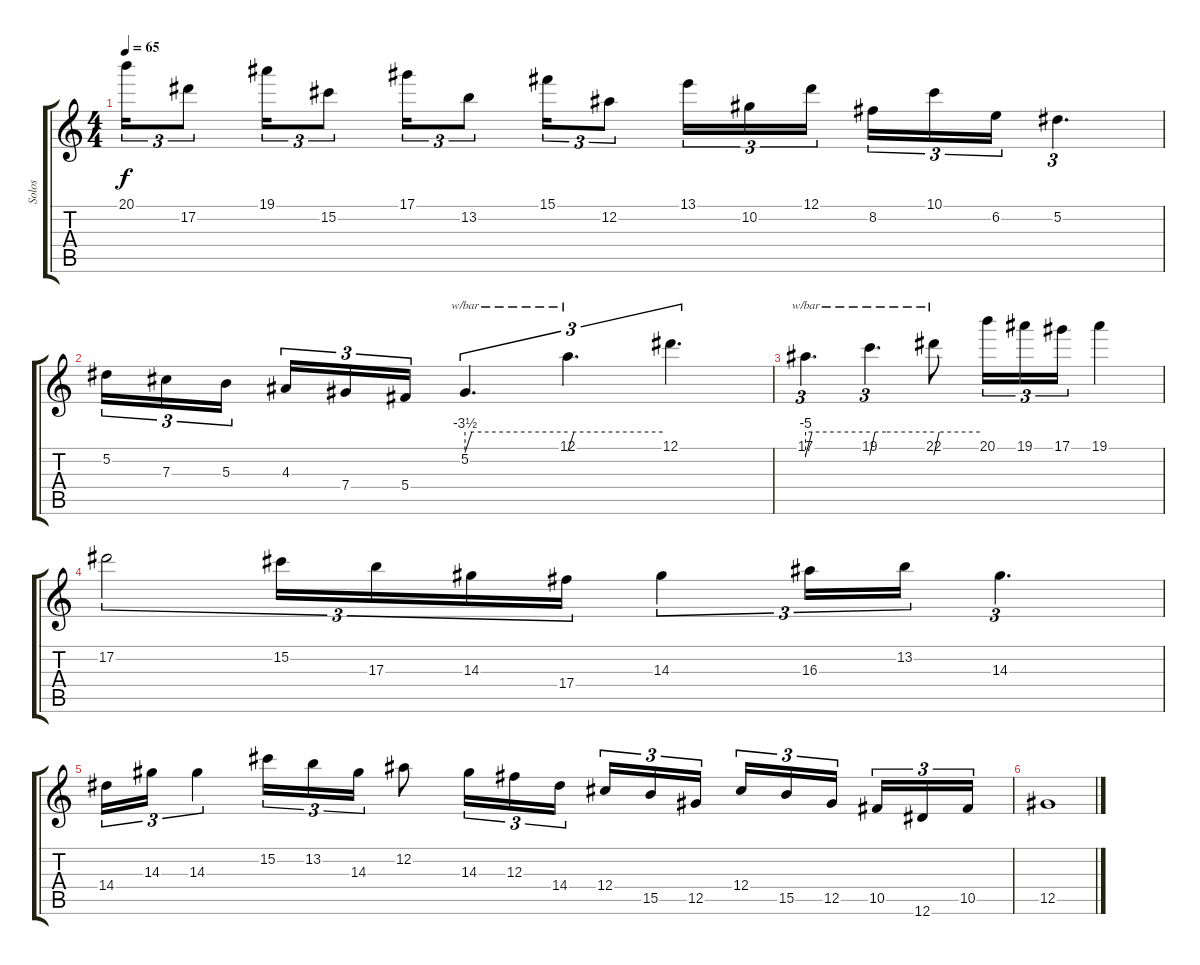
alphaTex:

\track ("Solos" "Solos") {instrument distortionguitar}
\staff {score tabs}
\tuning (Eb4 Bb3 Gb3 Db3 Ab2 Eb2) {hide}
\ts (4 4)
\tempo 65
\clef g2
\ks c
20.1.16{tu (3 2) dy f} 17.2.8{tu (3 2)} 19.1.16{tu (3 2)} 15.2.8{tu (3 2)} 17.1.16{tu (3 2)} 13.2.8{tu (3 2)} 15.1.16{tu (3 2)} 12.2.8{tu (3 2)} 13.1.16{tu (3 2)} 10.2.16{tu (3 2)} 12.1.16{tu (3 2) beam splitsecondary} 8.2.16{tu (3 2)} 10.1.16{tu (3 2)} 6.2.16{tu (3 2)} 5.2.4{d tu (3 2)} |
5.2.16{tu (3 2)} 7.3.16{tu (3 2)} 5.3.16{tu (3 2) beam splitsecondary} 4.3.16{tu (3 2)} 7.4.16{tu (3 2)} 5.4.16{tu (3 2)} 5.2.4{d tu (3 2) tbe (custom default 0 -14 4 0 60 0)} 12.1.4{d tu (3 2) tbe (custom default 0 -12 4 0 60 0)} 12.1.4{d tu (3 2)} |
17.1.4{d tu (3 2) tbe (custom default 0 -20 6 0 60 0)} 19.1.4{d tu (3 2) tbe (custom default 0 -20 5 0 15 0 60 0)} 22.1.8{tbe (custom default 0 -20 7 0 60 0)} 20.1.16{tu (3 2)} 19.1.16{tu (3 2)} 17.1.16{tu (3 2)} 19.1.4 |
17.2.2{tu (3 2)} 15.2.16{tu (3 2)} 17.3.16{tu (3 2)} 14.3.16{tu (3 2)} 17.4.16{tu (3 2)} 14.3.4{tu (3 2)} 16.3.16{tu (3 2)} 13.2.16{tu (3 2)} 14.3.4{d tu (3 2)} |
14.4.16{tu (3 2)} 14.3.16{tu (3 2)} 14.3.4{tu (3 2)} 15.2.16{tu (3 2)} 13.2.16{tu (3 2)} 14.3.16{tu (3 2)} 12.2.8 14.3.16{tu (3 2)} 12.3.16{tu (3 2)} 14.4.16{tu (3 2) beam splitsecondary} 12.4.16{tu (3 2)} 15.5.16{tu (3 2)} 12.5.16{tu (3 2)} 12.4.16{tu (3 2)} 15.5.16{tu (3 2)} 12.5.16{tu (3 2) beam splitsecondary} 10.5.16{tu (3 2)} 12.6.16{tu (3 2)} 10.5.16{tu (3 2)} |
12.5.1{volume 0}
